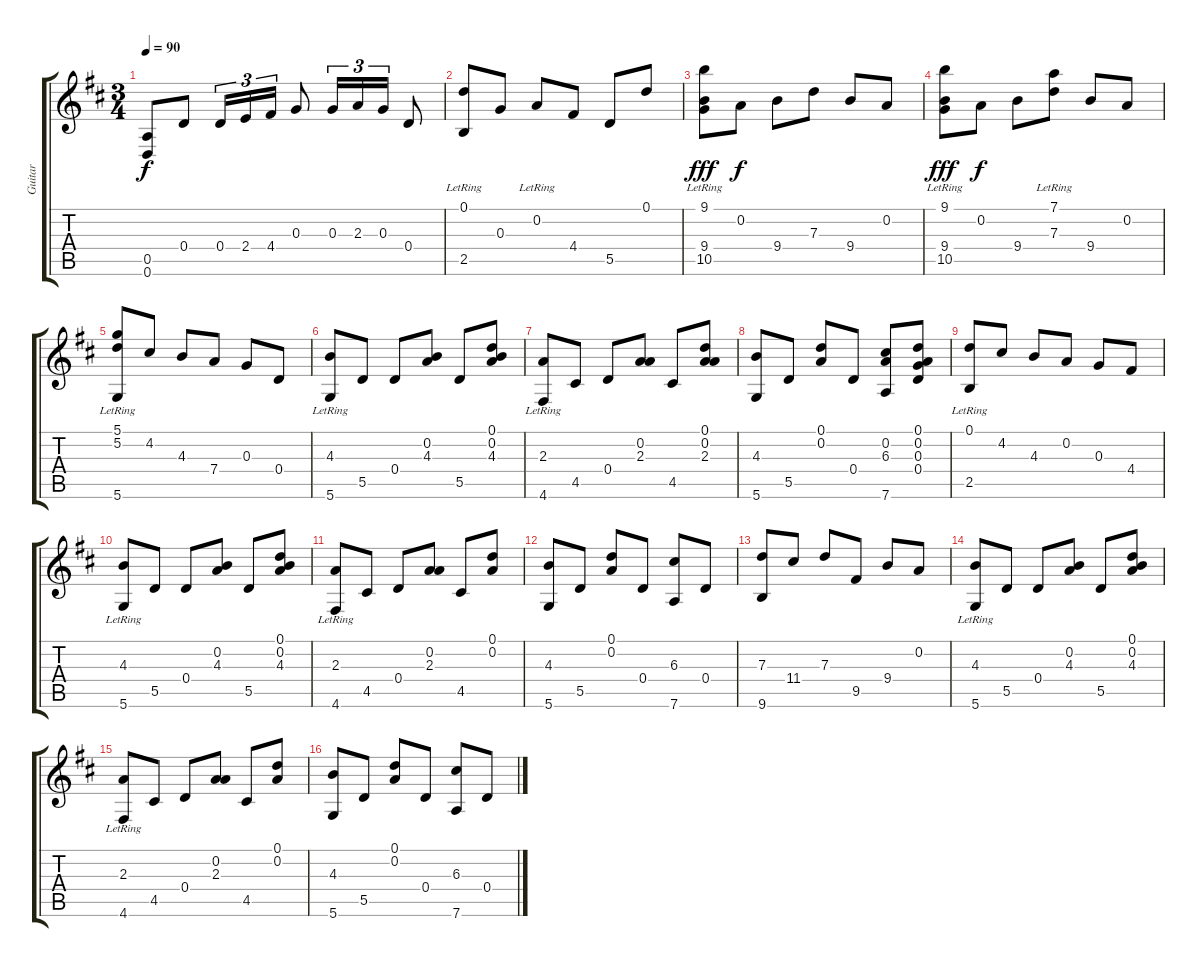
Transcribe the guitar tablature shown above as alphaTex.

\track ("Guitar" "Guitar") {instrument acousticguitarsteel}
\staff {score tabs}
\tuning (D4 A3 G3 D3 A2 D2) {hide}
\ts (3 4)
\tempo 90
\clef g2
\ks d
(0.5 0.6).8{dy f} 0.4.8 0.4.16{tu (3 2)} 2.4.16{tu (3 2)} 4.4.16{tu (3 2)} 0.3.8 0.3.16{tu (3 2)} 2.3.16{tu (3 2)} 0.3.16{tu (3 2)} 0.4.8 |
(0.1{lr} 2.5).8 0.3.8 0.2{lr}.8 4.4.8 5.5.8 0.1.8 |
(9.1{lr} 9.4 10.5{lr}).8{dy fff} 0.2.8{dy f} 9.4.8 7.3.8 9.4.8 0.2.8 |
(9.1{lr} 9.4 10.5{lr}).8{dy fff} 0.2.8{dy f} 9.4.8 (7.1{lr} 7.3).8 9.4.8 0.2.8 |
(5.1{lr} 5.2 5.6).8 4.2.8 4.3.8 7.4.8 0.3.8 0.4.8 |
(4.3 5.6{lr}).8 5.5.8 0.4.8 (0.2 4.3).8 5.5.8 (0.1 0.2 4.3).8 |
(2.3 4.6{lr}).8 4.5.8 0.4.8 (0.2 2.3).8 4.5.8 (0.1 0.2 2.3).8 |
(4.3 5.6).8 5.5.8 (0.1 0.2).8 0.4.8 (0.2 6.3 7.6).8 (0.1 0.2 0.3 0.4).8 |
(0.1 2.5{lr}).8 4.2.8 4.3.8 0.2.8 0.3.8 4.4.8 |
(4.3 5.6{lr}).8 5.5.8 0.4.8 (0.2 4.3).8 5.5.8 (0.1 0.2 4.3).8 |
(2.3 4.6{lr}).8 4.5.8 0.4.8 (0.2 2.3).8 4.5.8 (0.1 0.2).8 |
(4.3 5.6).8 5.5.8 (0.1 0.2).8 0.4.8 (6.3 7.6).8 0.4.8 |
(7.3 9.6).8 11.4.8 7.3.8 9.5.8 9.4.8 0.2.8 |
(4.3 5.6{lr}).8 5.5.8 0.4.8 (0.2 4.3).8 5.5.8 (0.1 0.2 4.3).8 |
(2.3 4.6{lr}).8 4.5.8 0.4.8 (0.2 2.3).8 4.5.8 (0.1 0.2).8 |
(4.3 5.6).8 5.5.8 (0.1 0.2).8 0.4.8 (6.3 7.6).8 0.4.8
